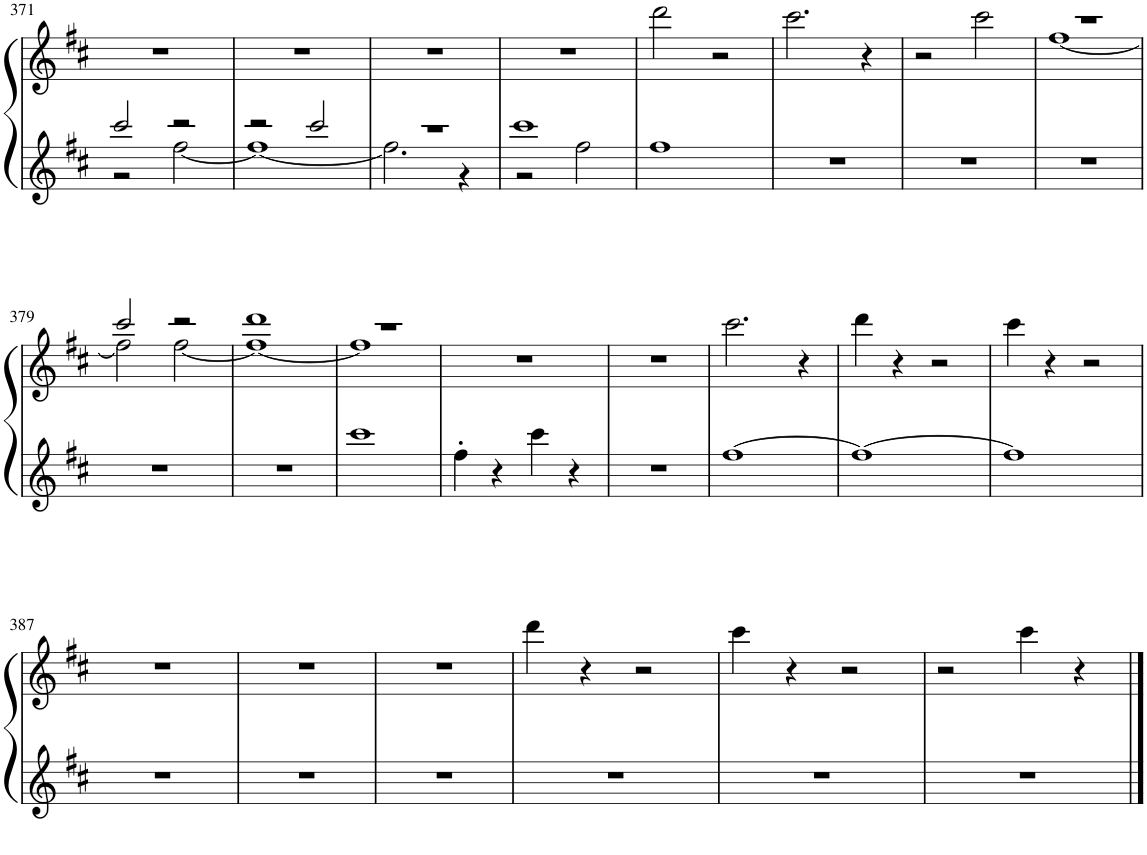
**kern	**kern
*part1	*part1
*staff2	*staff1
*I"Piano	*
*I'Pno.	*
!!LO:PB:g=z
*clefG2	*clefG2
*k[f#c#]	*k[f#c#]
*M4/4	*M4/4
=371	=371
*^	*
2ccc#/	2r	1r
2r	[2ff#\	.
=372	=372	=372
2r	1ff#_	1r
2ccc#/	.	.
=373	=373	=373
1r	2.ff#\]	1r
.	4r	.
=374	=374	=374
1ccc#	2r	1r
.	2ff#\	.
*v	*v	*
=375	=375
1ff#	2ddd\
.	2r
=376	=376
1r	2.ccc#\
.	4r
=377	=377
1r	2r
.	2ccc#\
=378	=378
*	*^
1r	1r	[1ff#
!!LO:LB:g=z	!!
=379	=379	=379
1r	2ccc#/	2ff#\]
.	2r	[2ff#\
=380	=380	=380
1r	1ddd	1ff#_
=381	=381	=381
1ccc#	1r	1ff#]
*	*v	*v
=382	=382
4ff#'\	1r
4r	.
4ccc#\	.
4r	.
=383	=383
1r	1r
=384	=384
[1ff#	2.ccc#\
.	4r
=385	=385
1ff#_	4ddd\
.	4r
.	2r
=386	=386
1ff#]	4ccc#\
.	4r
.	2r
!!LO:LB:g=z
=387	=387
1r	1r
=388	=388
1r	1r
=389	=389
1r	1r
=390	=390
1r	4ddd\
.	4r
.	2r
=391	=391
1r	4ccc#\
.	4r
.	2r
=392	=392
1r	2r
.	4ccc#\
.	4r
==	==
*-	*-
